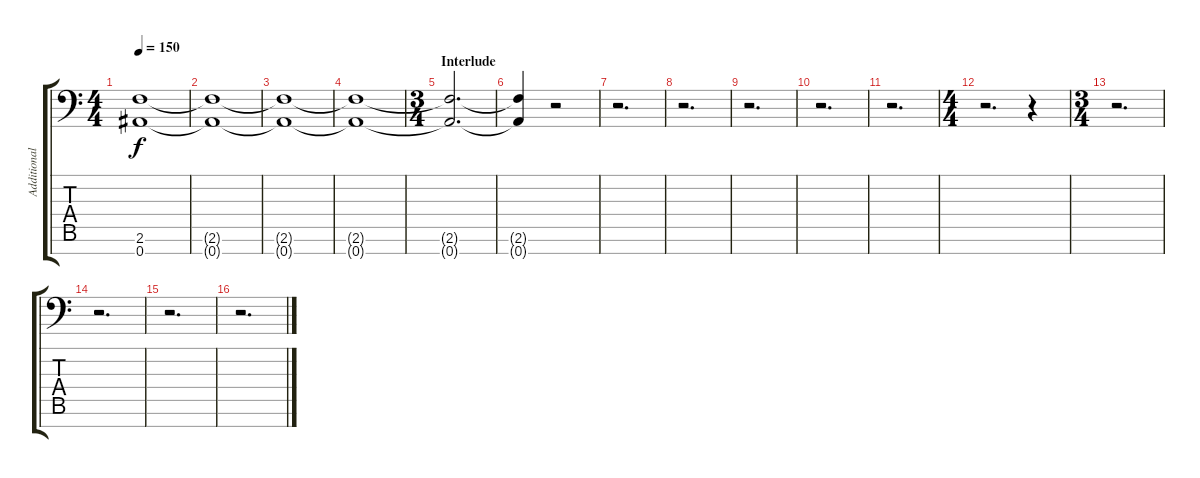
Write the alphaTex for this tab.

\track ("Additional Guitar" "Additional") {instrument distortionguitar}
\staff {score tabs}
\tuning (Eb4 Bb3 Gb3 Db3 Ab2 Eb2 Bb1) {hide}
\ts (4 4)
\tempo 150
\clef f4
\ks c
(2.6 0.7).1{dy f} |
(2.6{t} 0.7{t}).1 |
(2.6{t} 0.7{t}).1 |
(2.6{t} 0.7{t}).1 |
\ts (3 4)
\section ("" "Interlude")
(2.6{t} 0.7{t}).2{d} |
(2.6{t} 0.7{t}).4 r.2 |
r.2{d} |
r.2{d} |
r.2{d} |
r.2{d} |
r.2{d} |
\ts (4 4)
r.2{d} r.4 |
\ts (3 4)
r.2{d} |
r.2{d} |
r.2{d} |
r.2{d}
